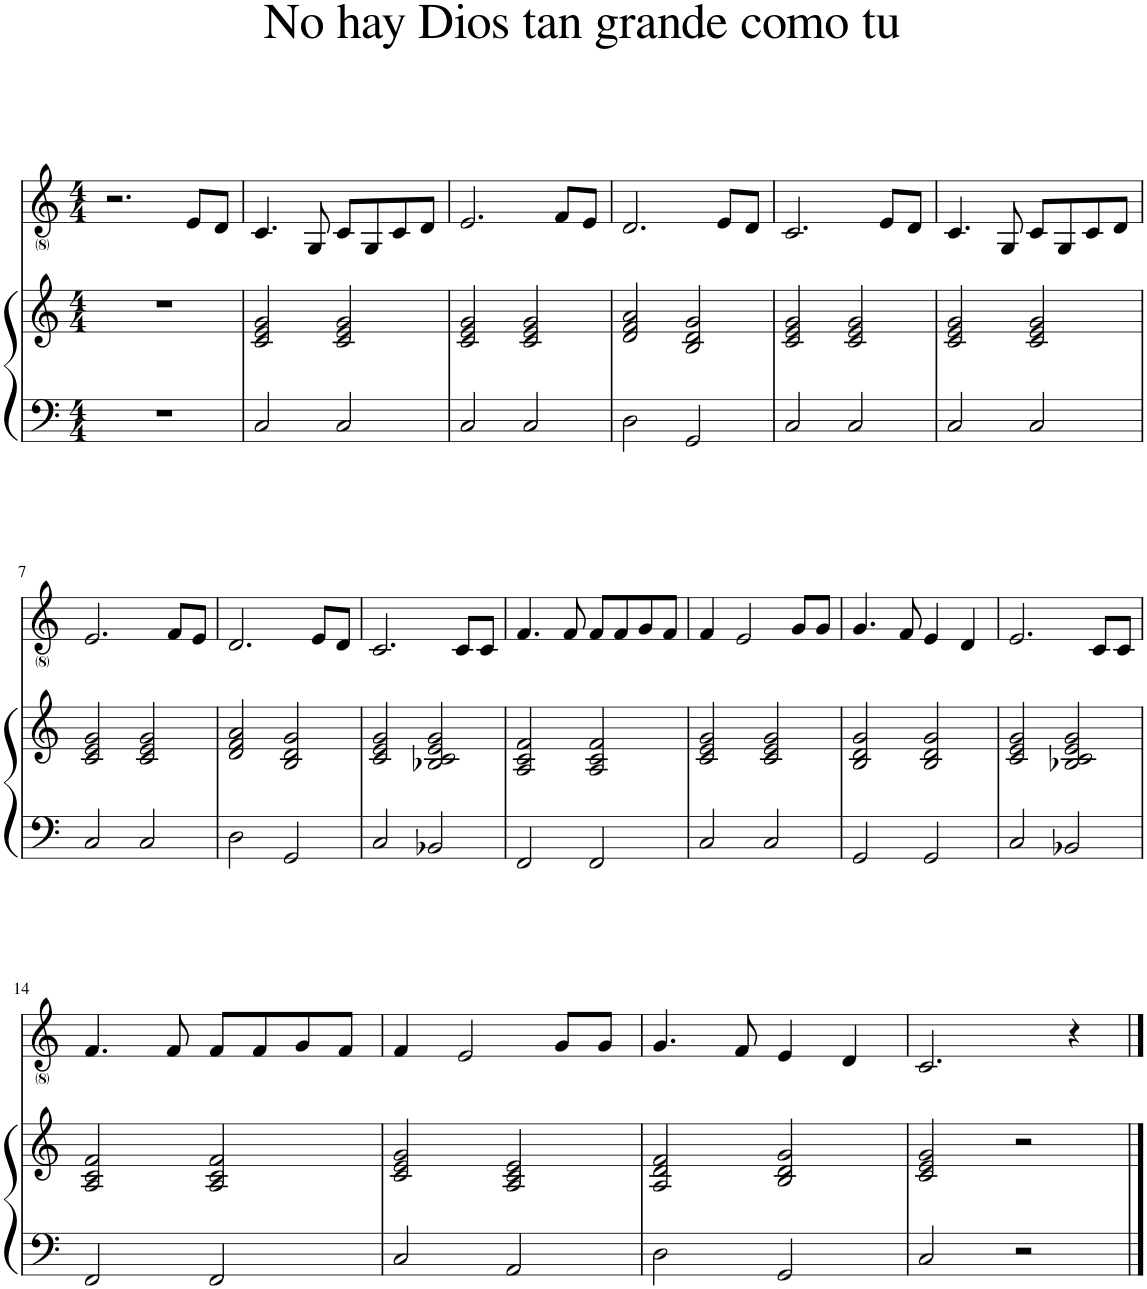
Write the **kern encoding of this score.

**kern	**kern	**kern
*part2	*part2	*part1
*staff3	*staff2	*staff1
*I"Piano	*	*I"Voice
*I'Pno	*	*
*clefF4	*clefG2	*clefG2
*k[]	*k[]	*k[]
*M4/4	*M4/4	*M4/4
=1	=1	=1
1r	1r	2.r
.	.	8e/L
.	.	8d/J
=2	=2	=2
2C/	2c/ 2e/ 2g/	4.c/
.	.	8G/
2C/	2c/ 2e/ 2g/	8c/L
.	.	8G/
.	.	8c/
.	.	8d/J
=3	=3	=3
2C/	2c/ 2e/ 2g/	2.e/
2C/	2c/ 2e/ 2g/	.
.	.	8f/L
.	.	8e/J
=4	=4	=4
2D\	2d/ 2f/ 2a/	2.d/
2GG/	2B/ 2d/ 2g/	.
.	.	8e/L
.	.	8d/J
=5	=5	=5
2C/	2c/ 2e/ 2g/	2.c/
2C/	2c/ 2e/ 2g/	.
.	.	8e/L
.	.	8d/J
=6	=6	=6
2C/	2c/ 2e/ 2g/	4.c/
.	.	8G/
2C/	2c/ 2e/ 2g/	8c/L
.	.	8G/
.	.	8c/
.	.	8d/J
!!LO:LB:g=z
=7	=7	=7
2C/	2c/ 2e/ 2g/	2.e/
2C/	2c/ 2e/ 2g/	.
.	.	8f/L
.	.	8e/J
=8	=8	=8
2D\	2d/ 2f/ 2a/	2.d/
2GG/	2B/ 2d/ 2g/	.
.	.	8e/L
.	.	8d/J
=9	=9	=9
2C/	2c/ 2e/ 2g/	2.c/
2BB-X/	2B-X/ 2c/ 2e/ 2g/	.
.	.	8c/L
.	.	8c/J
=10	=10	=10
2FF/	2A/ 2c/ 2f/	4.f/
.	.	8f/
2FF/	2A/ 2c/ 2f/	8f/L
.	.	8f/
.	.	8g/
.	.	8f/J
=11	=11	=11
2C/	2c/ 2e/ 2g/	4f/
.	.	2e/
2C/	2c/ 2e/ 2g/	.
.	.	8g/L
.	.	8g/J
=12	=12	=12
2GG/	2B/ 2d/ 2g/	4.g/
.	.	8f/
2GG/	2B/ 2d/ 2g/	4e/
.	.	4d/
=13	=13	=13
2C/	2c/ 2e/ 2g/	2.e/
2BB-X/	2B-X/ 2c/ 2e/ 2g/	.
.	.	8c/L
.	.	8c/J
!!LO:LB:g=z
=14	=14	=14
2FF/	2A/ 2c/ 2f/	4.f/
.	.	8f/
2FF/	2A/ 2c/ 2f/	8f/L
.	.	8f/
.	.	8g/
.	.	8f/J
=15	=15	=15
2C/	2c/ 2e/ 2g/	4f/
.	.	2e/
2AA/	2A/ 2c/ 2e/	.
.	.	8g/L
.	.	8g/J
=16	=16	=16
2D\	2A/ 2d/ 2f/	4.g/
.	.	8f/
2GG/	2B/ 2d/ 2g/	4e/
.	.	4d/
=17	=17	=17
2C/	2c/ 2e/ 2g/	2.c/
2r	2r	.
.	.	4r
==	==	==
*-	*-	*-
